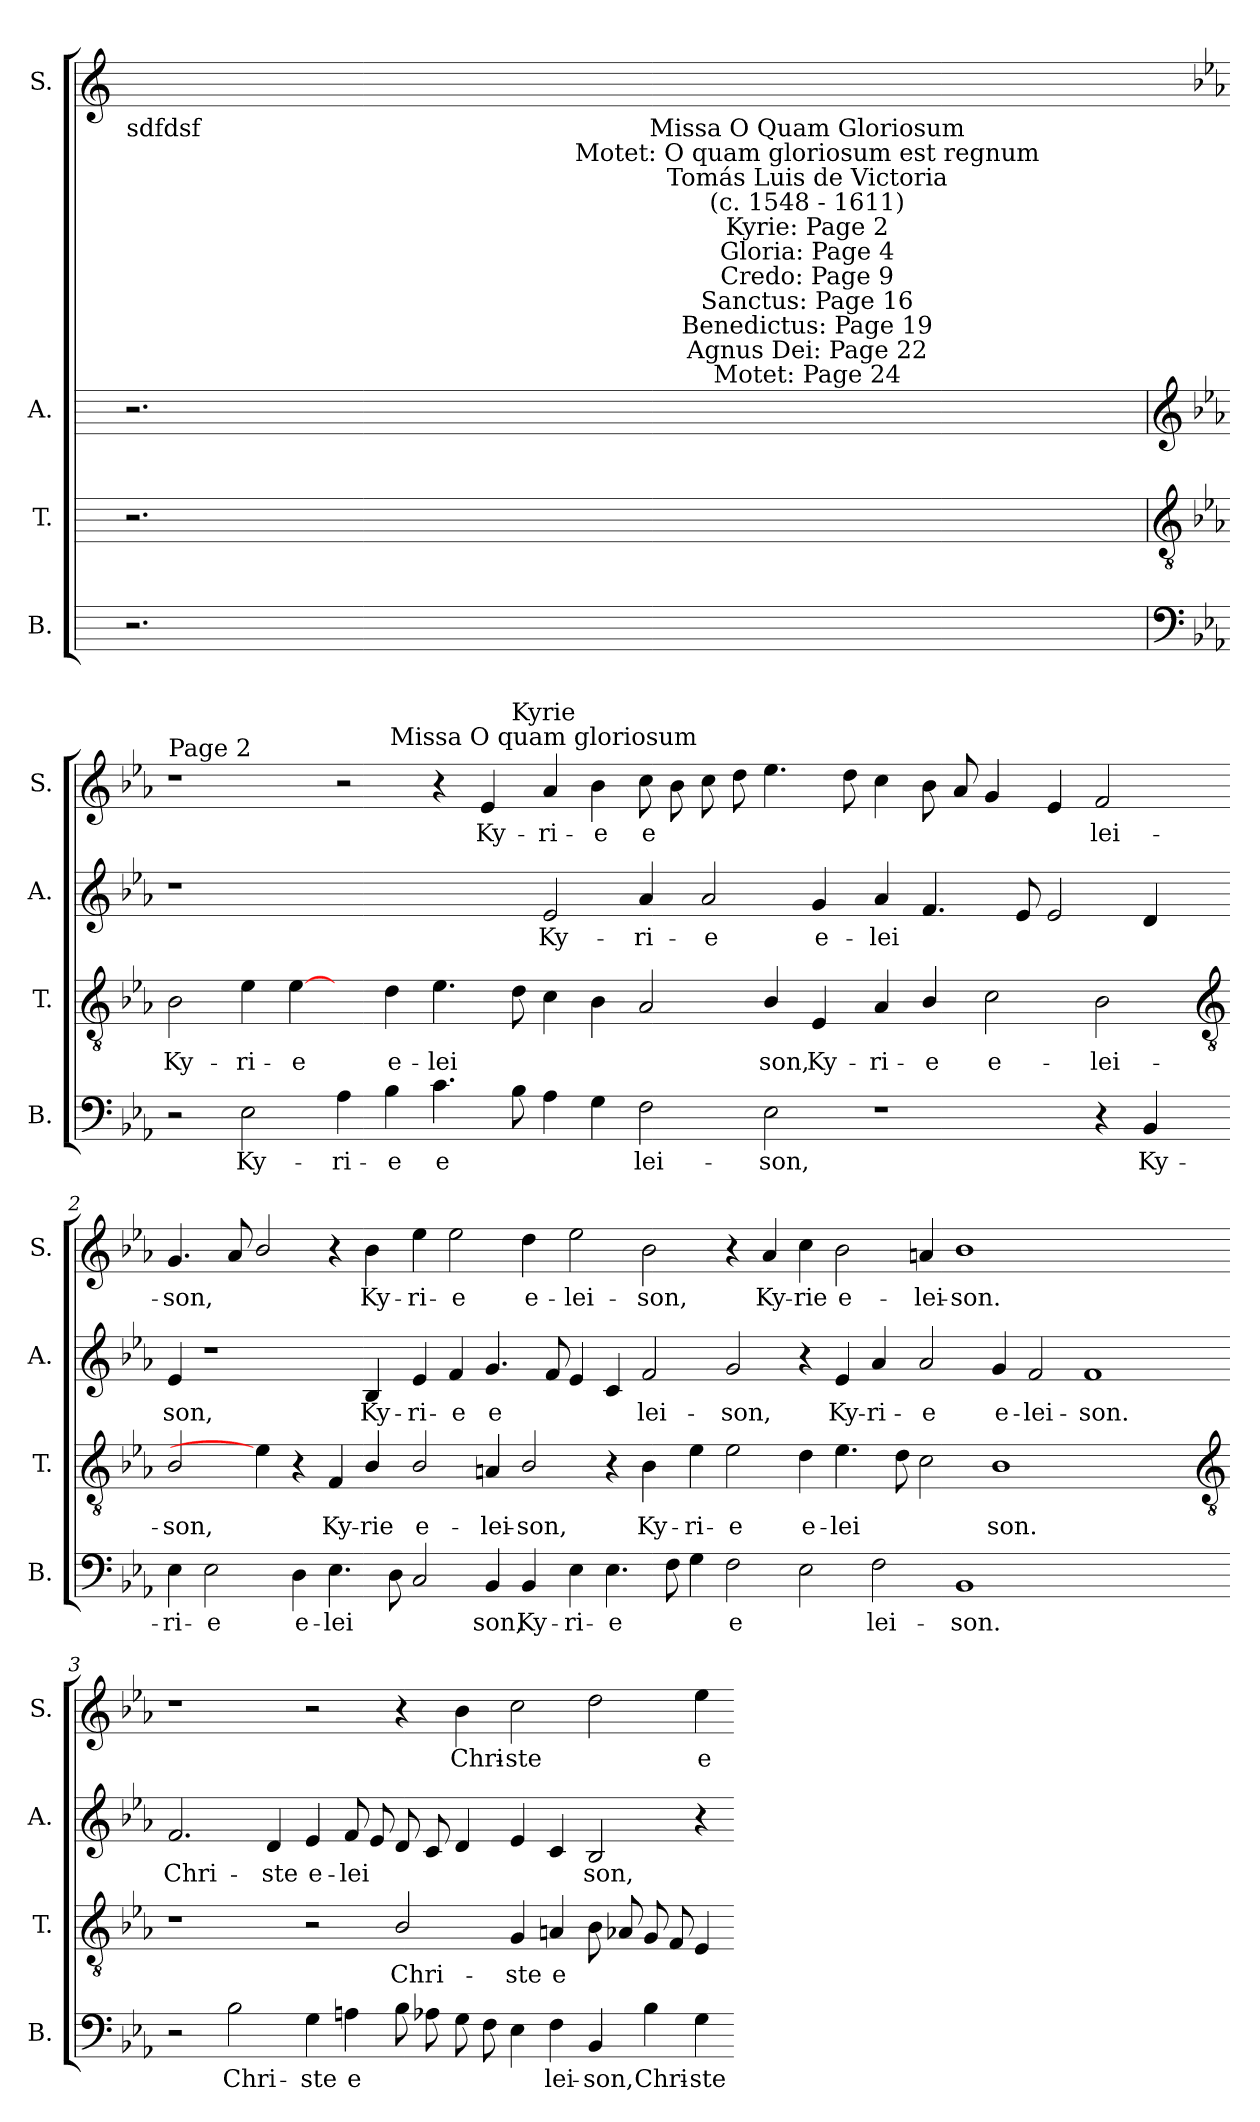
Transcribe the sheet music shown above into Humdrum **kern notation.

**kern	**text	**kern	**text	**kern	**text	**kern	**text
*part4	*part4	*part3	*part3	*part2	*part2	*part1	*part1
*staff4	*staff4	*staff3	*staff3	*staff2	*staff2	*staff1	*staff1
*I"B.	*	*I"T.	*	*I"A.	*	*I"S.	*
*I'B.	*	*I'T.	*	*I'A.	*	*I'S.	*
*	*	*	*	*	*	*clefG2	*
*	*	*	*	*	*	*k[]	*
*	*	*	*	*	*	*C:	*
=	=	=	=	=	=	=	=
!	!	!	!	!	!	!LO:TX:b:t=sdfdsf	!
2.r	.	2.r	.	2.r	.	4dyy	.
.	.	.	.	.	.	4dyy	.
!	!	!	!	!	!	!LO:TX:b:cj:t=Missa O Quam Gloriosum	!
!	!	!	!	!	!	!LO:TX:b:cj:t=Motet&colon; O quam gloriosum est regnum	!
!	!	!	!	!	!	!LO:TX:b:cj:t=Tomás Luis de Victoria	!
!	!	!	!	!	!	!LO:TX:b:cj:t=(c. 1548 - 1611)	!
!	!	!	!	!	!	!LO:TX:b:cj:t=Kyrie&colon; Page 2	!
!	!	!	!	!	!	!LO:TX:b:cj:t=Gloria&colon; Page 4	!
!	!	!	!	!	!	!LO:TX:b:cj:t=Credo&colon; Page 9	!
!	!	!	!	!	!	!LO:TX:b:cj:t=Sanctus&colon; Page 16	!
!	!	!	!	!	!	!LO:TX:b:cj:t=Benedictus&colon; Page 19	!
!	!	!	!	!	!	!LO:TX:b:cj:t=Agnus Dei&colon; Page 22	!
!	!	!	!	!	!	!LO:TX:b:cj:t=Motet&colon; Page 24	!
.	.	.	.	.	.	4dyy	.
!!LO:LB:g=z
=1	=1-	=1	=1-	=1	=1-	=1-	=1-
*clefF4	*	*clefGv2	*	*clefG2	*	*	*
*k[b-e-a-]	*	*k[b-e-a-]	*	*k[b-e-a-]	*	*k[b-e-a-]	*
*E-:	*	*E-:	*	*E-:	*	*E-:	*
!	!	!	!	!	!	!LO:TX:a:t=Page 2	!
!	!	!	!LO:LY:b	!	!	!	!
2r	.	2B-	Ky-	1r	.	1r	.
!	!LO:LY:b	!	!LO:LY:b	!	!	!	!
2E-	Ky-	4e-	-ri-	.	.	.	.
!	!	!	!LO:LY:b	!	!	!	!
.	.	[4e-	-e	.	.	.	.
!	!LO:LY:b	!	!	!	!	!	!
4A-	-ri-	4ryy	.	1ryy	.	2r	.
!	!LO:LY:b	!	!LO:LY:b	!	!	!	!
4B-	-e	4d	e-	.	.	.	.
!	!LO:LY:b	!	!LO:LY:b	!	!	!	!
4.c	e	4.e-	-lei	.	.	4r	.
!	!	!	!	!	!	!	!LO:LY:b
.	.	.	.	.	.	4e-	Ky-
8B-	.	8d	.	.	.	.	.
!	!	!	!	!	!	!LO:TX:a:cj:t=Missa O quam gloriosum	!
!	!	!	!	!	!	!LO:TX:a:cj:t=Kyrie	!
!	!	!	!	!	!LO:LY:b	!	!LO:LY:b
4A-	.	4c	.	2e-	Ky-	4a-	-ri-
!	!	!	!	!	!	!	!LO:LY:b
4G	.	4B-	.	.	.	4b-	-e
!	!LO:LY:b	!	!	!	!LO:LY:b	!	!LO:LY:b
2F	lei-	2A-	.	4a-	-ri-	8cc	e
.	.	.	.	.	.	8b-	.
!	!	!	!	!	!LO:LY:b	!	!
.	.	.	.	2a-	-e	8cc	.
.	.	.	.	.	.	8dd	.
!	!LO:LY:b	!	!LO:LY:b	!	!	!	!
2E-	-son,	4B-/	son,	.	.	4.ee-	.
!	!	!	!LO:LY:b	!	!LO:LY:b	!	!
.	.	4E-/	Ky-	4g	e-	.	.
.	.	.	.	.	.	8dd	.
!	!	!	!LO:LY:b	!	!LO:LY:b	!	!
1r	.	4A-/	-ri-	4a-	-lei	4cc	.
!	!	!	!LO:LY:b	!	!	!	!
.	.	4B-/	-e	4.f	.	8b-	.
.	.	.	.	.	.	8a-	.
!	!	!	!LO:LY:b	!	!	!	!
.	.	2c	e-	.	.	4g	.
.	.	.	.	8e-	.	.	.
.	.	.	.	2e-	.	4e-	.
!	!	!	!LO:LY:b	!	!	!	!LO:LY:b
4r	.	2B-	-lei-	.	.	2f	lei-
!	!LO:LY:b	!	!	!	!	!	!
4BB-	Ky-	.	.	4d	.	.	.
!!LO:LB:g=z
=2-	=2-	=2-	=2-	=2-	=2-	=2-	=2-
*	*	*clefGv2	*	*	*	*	*
!	!LO:LY:b	!	!LO:LY:b	!	!LO:LY:b	!	!LO:LY:b
4E-	-ri-	2B-/	-son,	4e-	son,	4.g	-son,
!	!LO:LY:b	!	!	!	!	!	!
2E-	-e	.	.	1r	.	.	.
.	.	.	.	.	.	8a-	.
.	.	4e-]	.	.	.	2b-/	.
!	!LO:LY:b	!	!	!	!	!	!
4D	e-	4r	.	.	.	.	.
!	!LO:LY:b	!	!LO:LY:b	!	!	!	!
4.E-	-lei	4F/	Ky-	.	.	4r	.
!	!	!	!LO:LY:b	!	!LO:LY:b	!	!LO:LY:b
.	.	4B-/	-rie	4B-	Ky-	4b-	Ky-
8D	.	.	.	.	.	.	.
!	!	!	!LO:LY:b	!	!LO:LY:b	!	!LO:LY:b
2C	.	2B-/	e-	4e-	-ri-	4ee-	-ri-
!	!	!	!	!	!LO:LY:b	!	!LO:LY:b
.	.	.	.	4f	-e	2ee-	-e
!	!LO:LY:b	!	!LO:LY:b	!	!LO:LY:b	!	!
4BB-	son,	4An/	-lei-	4.g	e	.	.
!	!LO:LY:b	!	!LO:LY:b	!	!	!	!LO:LY:b
4BB-	Ky-	2B-/	-son,	.	.	4dd	e-
.	.	.	.	8f	.	.	.
!	!LO:LY:b	!	!	!	!	!	!LO:LY:b
4E-	-ri-	.	.	4e-	.	2ee-	-lei-
!	!LO:LY:b	!	!	!	!	!	!
4.E-	-e	4r	.	4c	.	.	.
!	!	!	!LO:LY:b	!	!LO:LY:b	!	!LO:LY:b
.	.	4B-	Ky-	2f	lei-	2b-	-son,
8F	.	.	.	.	.	.	.
!	!	!	!LO:LY:b	!	!	!	!
4G	.	4e-	-ri-	.	.	.	.
!	!LO:LY:b	!	!LO:LY:b	!	!LO:LY:b	!	!
2F	e	2e-	-e	2g	-son,	4r	.
!	!	!	!	!	!	!	!LO:LY:b
.	.	.	.	.	.	4a-	Ky-
!	!	!	!LO:LY:b	!	!	!	!LO:LY:b
2E-	.	4d	e-	4r	.	4cc	-rie
!	!	!	!LO:LY:b	!	!LO:LY:b	!	!LO:LY:b
.	.	4.e-	-lei	4e-	Ky-	2b-	e-
!	!LO:LY:b	!	!	!	!LO:LY:b	!	!
2F	lei-	.	.	4a-	-ri-	.	.
.	.	8d	.	.	.	.	.
!	!	!	!	!	!LO:LY:b	!	!LO:LY:b
.	.	2c	.	2a-	-e	4an	-lei-
!	!LO:LY:b	!	!	!	!	!	!LO:LY:b
1BB-	-son.	.	.	.	.	1b-	-son.
!	!	!	!LO:LY:b	!	!LO:LY:b	!	!
.	.	1B-	son.	4g	e-	.	.
!	!	!	!	!	!LO:LY:b	!	!
.	.	.	.	2f	-lei-	.	.
!	!	!	!	!	!LO:LY:b	!	!
1ryy	.	.	.	1f	-son.	1ryy	.
.	.	2.ryy	.	.	.	.	.
!!LO:LB:g=z
=3-	=3-	=3-	=3-	=3-	=3-	=3-	=3-
*	*	*clefGv2	*	*	*	*	*
!	!	!	!	!	!LO:LY:b	!	!
2r	.	1r	.	2.f	Chri-	1r	.
!	!LO:LY:b	!	!	!	!	!	!
2B-	Chri-	.	.	.	.	.	.
!	!	!	!	!	!LO:LY:b	!	!
.	.	.	.	4d	-ste	.	.
!	!LO:LY:b	!	!	!	!LO:LY:b	!	!
4G	-ste	2r	.	4e-	e-	2r	.
!	!LO:LY:b	!	!	!	!LO:LY:b	!	!
4An	e	.	.	8f	-lei	.	.
.	.	.	.	8e-	.	.	.
!	!	!	!LO:LY:b	!	!	!	!
8B-	.	2B-/	Chri-	8d	.	4r	.
8A-X	.	.	.	8c	.	.	.
!	!	!	!	!	!	!	!LO:LY:b
8G	.	.	.	4d	.	4b-	Chri-
8F	.	.	.	.	.	.	.
!	!	!	!LO:LY:b	!	!	!	!LO:LY:b
4E-	.	4G	-ste	4e-	.	2cc	-ste
!	!LO:LY:b	!	!LO:LY:b	!	!	!	!
4F	lei-	4An	e	4c	.	.	.
!	!LO:LY:b	!	!	!	!LO:LY:b	!	!
4BB-	-son,	8B-	.	2B-	son,	2dd	.
.	.	8A-X	.	.	.	.	.
!	!LO:LY:b	!	!	!	!	!	!
4B-	Chri-	8G	.	.	.	.	.
.	.	8F	.	.	.	.	.
!	!LO:LY:b	!	!	!	!	!	!LO:LY:b
4G	-ste	4E-	.	4r	.	4ee-	e-
=-	=-	=-	=-	=-	=-	=-	=-
*-	*-	*-	*-	*-	*-	*-	*-
